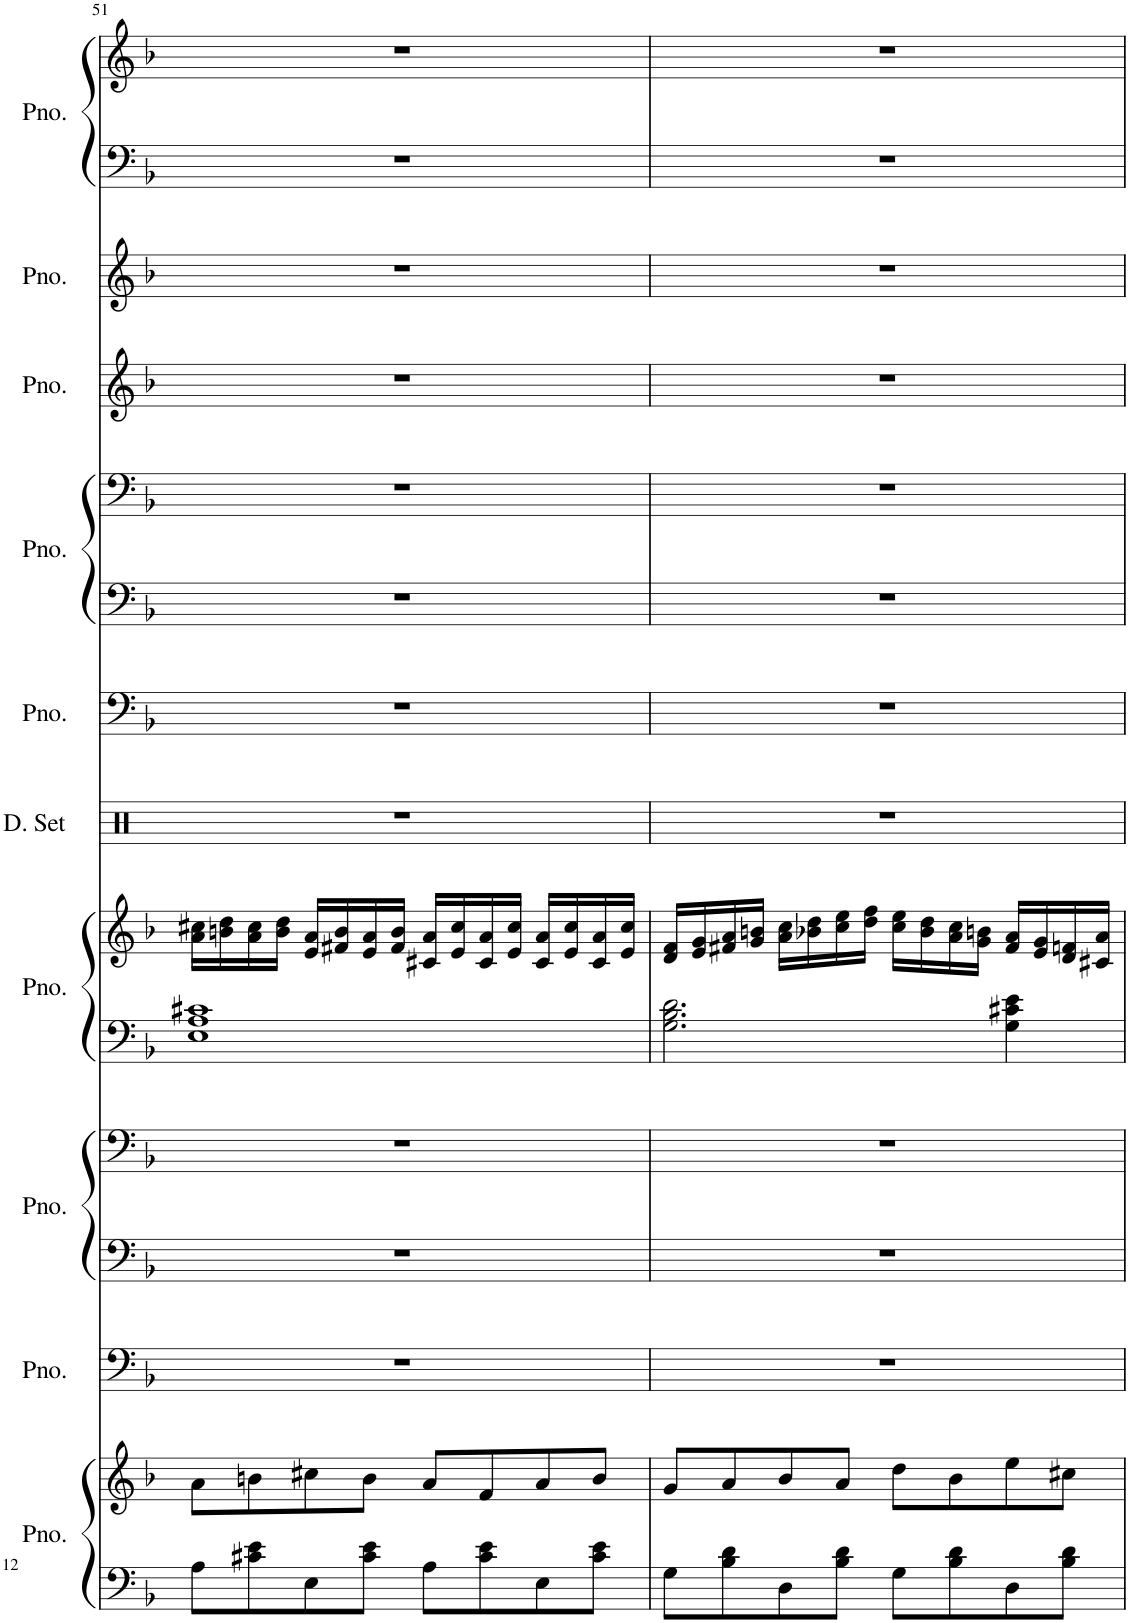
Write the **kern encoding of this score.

**kern	**kern	**kern	**kern	**kern	**kern	**kern	**kern	**kern	**kern	**kern	**kern	**kern	**kern	**kern
*part10	*part10	*part9	*part8	*part8	*part7	*part7	*part6	*part5	*part4	*part4	*part3	*part2	*part1	*part1
*staff15	*staff14	*staff13	*staff12	*staff11	*staff10	*staff9	*staff8	*staff7	*staff6	*staff5	*staff4	*staff3	*staff2	*staff1
*I"Piano, Pf.	*	*I"Piano, Cb.	*I"Piano, Vla.	*	*I"Piano, Vl.I	*	*I"Drumset, Perc.	*I"Piano, Tp.	*I"Piano, Hn.I	*	*I"Piano, Tr.	*I"Piano, Harp	*I"Piano, Fl.	*
*I'Pno.	*	*I'Pno.	*I'Pno.	*	*I'Pno.	*	*I'D. Set	*I'Pno.	*I'Pno.	*	*I'Pno.	*I'Pno.	*I'Pno.	*
!!LO:PB:g=z
*clefF4	*clefG2	*clefF4	*clefF4	*clefF4	*clefF4	*clefG2	*clefX	*clefF4	*clefF4	*clefF4	*clefG2	*clefG2	*clefF4	*clefG2
*k[b-]	*k[b-]	*k[b-]	*k[b-]	*k[b-]	*k[b-]	*k[b-]	*k[]	*k[b-]	*k[b-]	*k[b-]	*k[b-]	*k[b-]	*k[b-]	*k[b-]
*M4/4	*M4/4	*M4/4	*M4/4	*M4/4	*M4/4	*M4/4	*M4/4	*M4/4	*M4/4	*M4/4	*M4/4	*M4/4	*M4/4	*M4/4
=51	=51	=51	=51	=51	=51	=51	=51	=51	=51	=51	=51	=51	=51	=51
8A\L	8a\L	1r	1r	1r	1E 1A 1c#X	16a\ 16cc#X\LL	1r	1r	1r	1r	1r	1r	1r	1r
.	.	.	.	.	.	16bn\ 16dd\	.	.	.	.	.	.	.	.
8c#X\ 8e\	8bn\	.	.	.	.	16a\ 16cc#\	.	.	.	.	.	.	.	.
.	.	.	.	.	.	16b\ 16dd\JJ	.	.	.	.	.	.	.	.
8E\	8cc#X\	.	.	.	.	16e/ 16a/LL	.	.	.	.	.	.	.	.
.	.	.	.	.	.	16f#X/ 16b/	.	.	.	.	.	.	.	.
8c#\ 8e\J	8b\J	.	.	.	.	16e/ 16a/	.	.	.	.	.	.	.	.
.	.	.	.	.	.	16f#/ 16b/JJ	.	.	.	.	.	.	.	.
8A\L	8a/L	.	.	.	.	16c#X/ 16a/LL	.	.	.	.	.	.	.	.
.	.	.	.	.	.	16e/ 16cc#/	.	.	.	.	.	.	.	.
8c#\ 8e\	8f/	.	.	.	.	16c#/ 16a/	.	.	.	.	.	.	.	.
.	.	.	.	.	.	16e/ 16cc#/JJ	.	.	.	.	.	.	.	.
8E\	8a/	.	.	.	.	16c#/ 16a/LL	.	.	.	.	.	.	.	.
.	.	.	.	.	.	16e/ 16cc#/	.	.	.	.	.	.	.	.
8c#\ 8e\J	8b/J	.	.	.	.	16c#/ 16a/	.	.	.	.	.	.	.	.
.	.	.	.	.	.	16e/ 16cc#/JJ	.	.	.	.	.	.	.	.
=52	=52	=52	=52	=52	=52	=52	=52	=52	=52	=52	=52	=52	=52	=52
8G\L	8g/L	1r	1r	1r	2.G\ 2.B-\ 2.d\	16d/ 16f/LL	1r	1r	1r	1r	1r	1r	1r	1r
.	.	.	.	.	.	16e/ 16g/	.	.	.	.	.	.	.	.
8B-\ 8d\	8a/	.	.	.	.	16f#X/ 16a/	.	.	.	.	.	.	.	.
.	.	.	.	.	.	16g/ 16bn/JJ	.	.	.	.	.	.	.	.
8D\	8b-/	.	.	.	.	16a\ 16cc\LL	.	.	.	.	.	.	.	.
.	.	.	.	.	.	16b-X\ 16dd\	.	.	.	.	.	.	.	.
8B-\ 8d\J	8a/J	.	.	.	.	16cc\ 16ee\	.	.	.	.	.	.	.	.
.	.	.	.	.	.	16dd\ 16ff\JJ	.	.	.	.	.	.	.	.
8G\L	8dd\L	.	.	.	.	16cc\ 16ee\LL	.	.	.	.	.	.	.	.
.	.	.	.	.	.	16b-\ 16dd\	.	.	.	.	.	.	.	.
8B-\ 8d\	8b-\	.	.	.	.	16a\ 16cc\	.	.	.	.	.	.	.	.
.	.	.	.	.	.	16g\ 16bn\JJ	.	.	.	.	.	.	.	.
8D\	8ee\	.	.	.	4G\ 4c#X\ 4e\	16f#/ 16a/LL	.	.	.	.	.	.	.	.
.	.	.	.	.	.	16e/ 16g/	.	.	.	.	.	.	.	.
8B-\ 8d\J	8cc#X\J	.	.	.	.	16d/ 16fn/	.	.	.	.	.	.	.	.
.	.	.	.	.	.	16c#X/ 16a/JJ	.	.	.	.	.	.	.	.
=	=	=	=	=	=	=	=	=	=	=	=	=	=	=
*-	*-	*-	*-	*-	*-	*-	*-	*-	*-	*-	*-	*-	*-	*-
